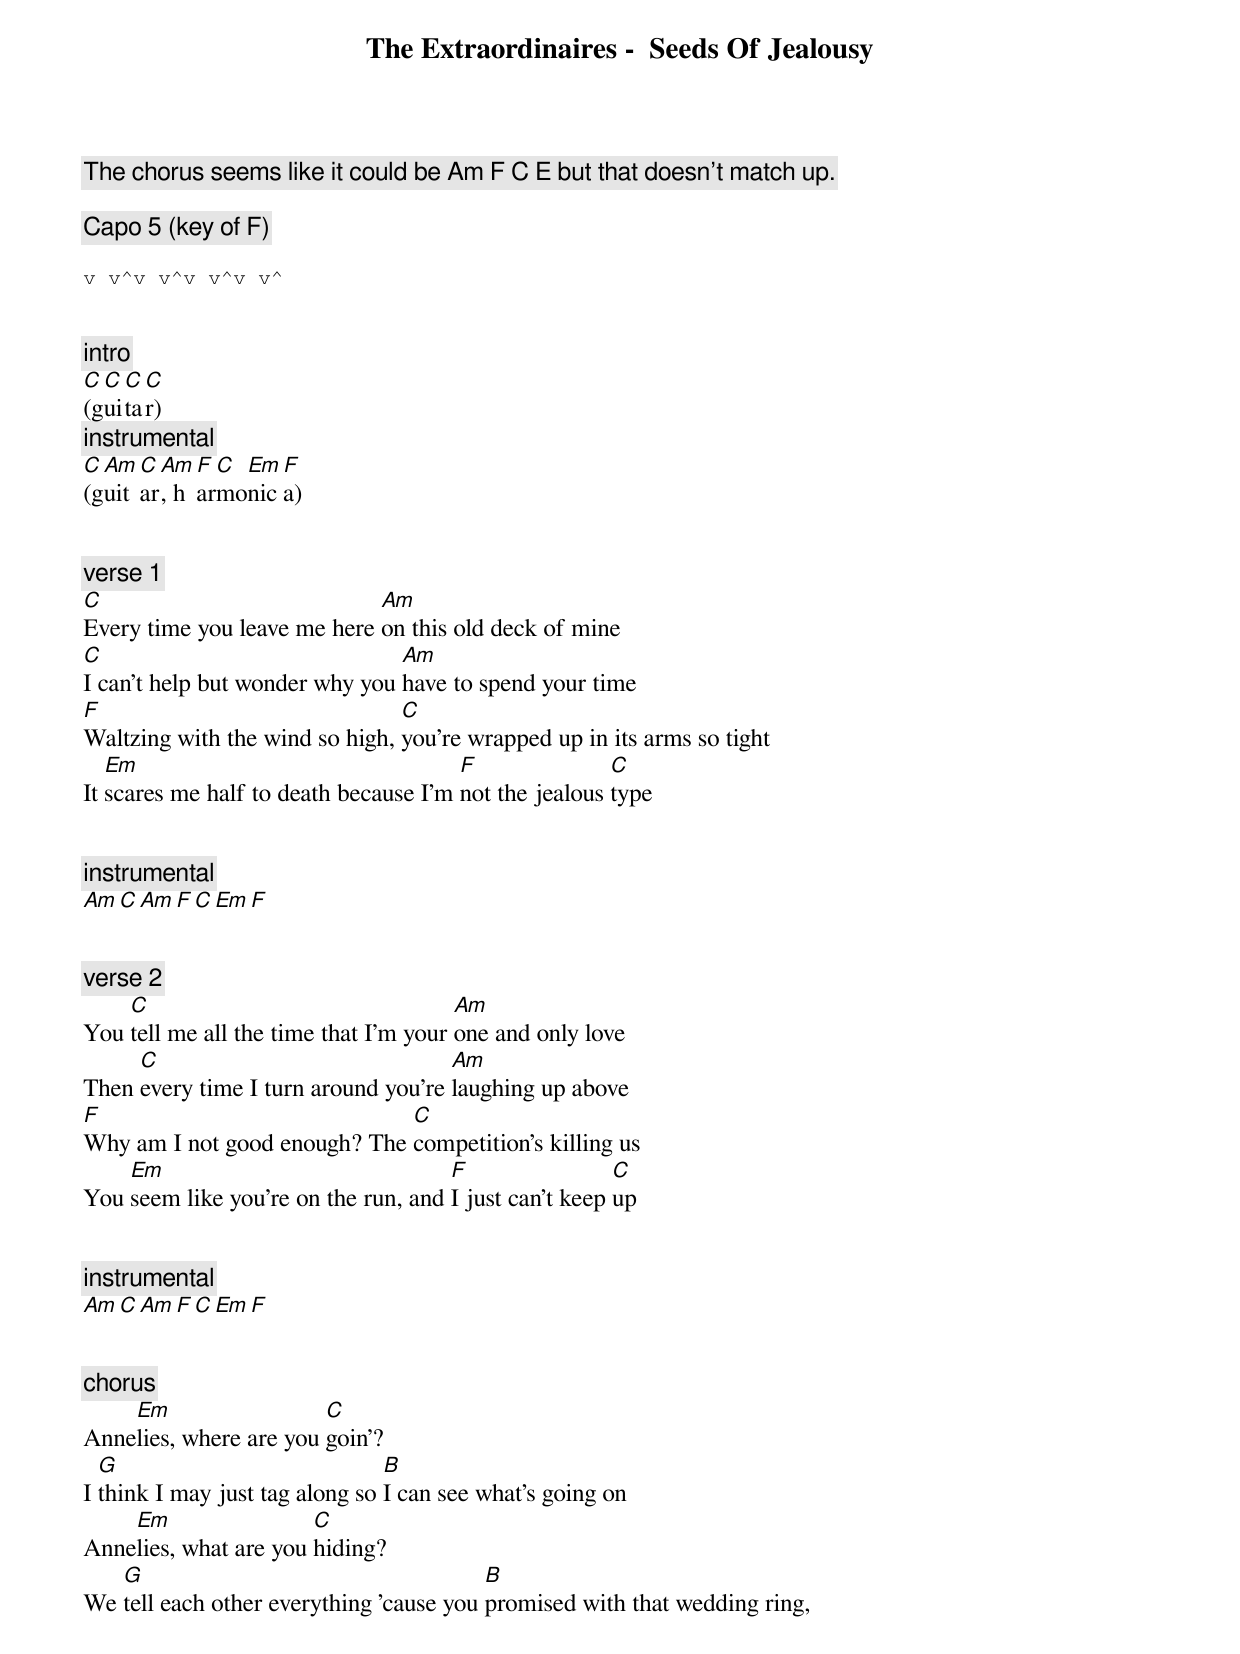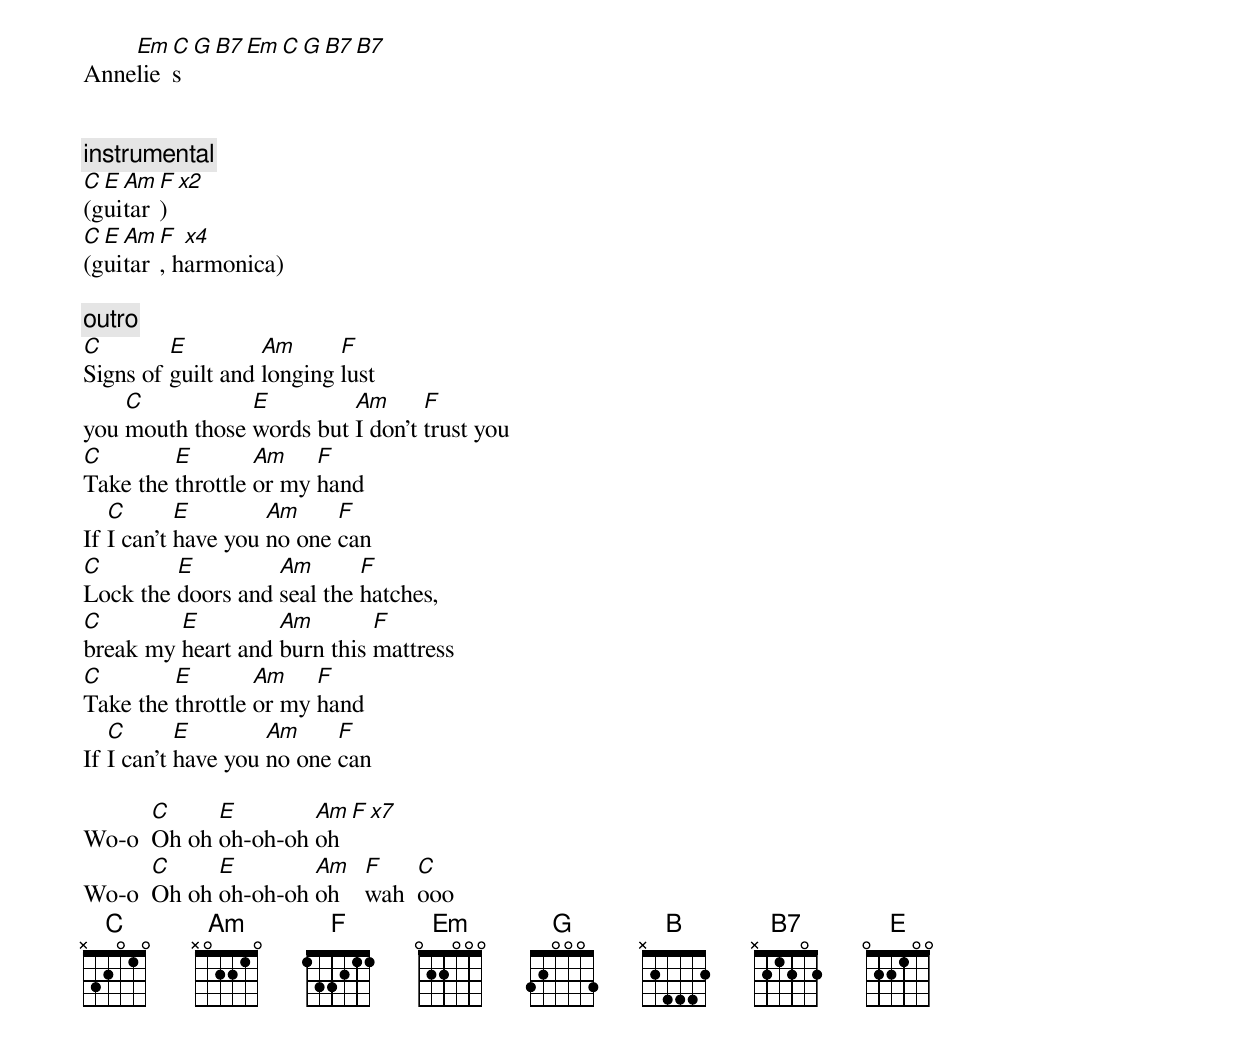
The Extraordinaires -  Seeds Of Jealousy

The chorus seems like it could be Am F C E but that doesn't match up.

Capo 5 (key of F)

v v^v v^v v^v v^


[intro]
C C C C
(guitar)
[instrumental]
C Am C Am F C Em F
(guitar, harmonica)


[verse 1]
C                            Am
Every time you leave me here on this old deck of mine
C                               Am
I can't help but wonder why you have to spend your time
F                               C
Waltzing with the wind so high, you're wrapped up in its arms so tight
   Em                                  F               C
It scares me half to death because I'm not the jealous type


[instrumental]
   Am C Am F C Em F


[verse 2]
    C                                  Am
You tell me all the time that I'm your one and only love
     C                               Am
Then every time I turn around you're laughing up above
F                             C
Why am I not good enough? The competition's killing us
    Em                               F                 C
You seem like you're on the run, and I just can't keep up


[instrumental]
   Am C Am F C Em F


[chorus]
    Em                  C
Annelies, where are you goin'?
  G                             B
I think I may just tag along so I can see what's going on
    Em                 C
Annelies, what are you hiding?
   G                                     B
We tell each other everything 'cause you promised with that wedding ring,
    Em C G B7 Em C G B7 B7
Annelies


[instrumental]
C E Am F  x2
(guitar)
C E Am F  x4
(guitar, harmonica)

[outro]
C        E         Am      F
Signs of guilt and longing lust
    C           E         Am      F
you mouth those words but I don't trust you
C        E        Am    F
Take the throttle or my hand
   C       E        Am     F
If I can't have you no one can
C        E         Am       F
Lock the doors and seal the hatches,
C        E         Am        F
break my heart and burn this mattress
C        E        Am    F
Take the throttle or my hand
   C       E        Am     F
If I can't have you no one can

      C     E        Am    F   x7
Wo-o  Oh oh oh-oh-oh oh
      C     E        Am    F    C
Wo-o  Oh oh oh-oh-oh oh    wah  ooo
